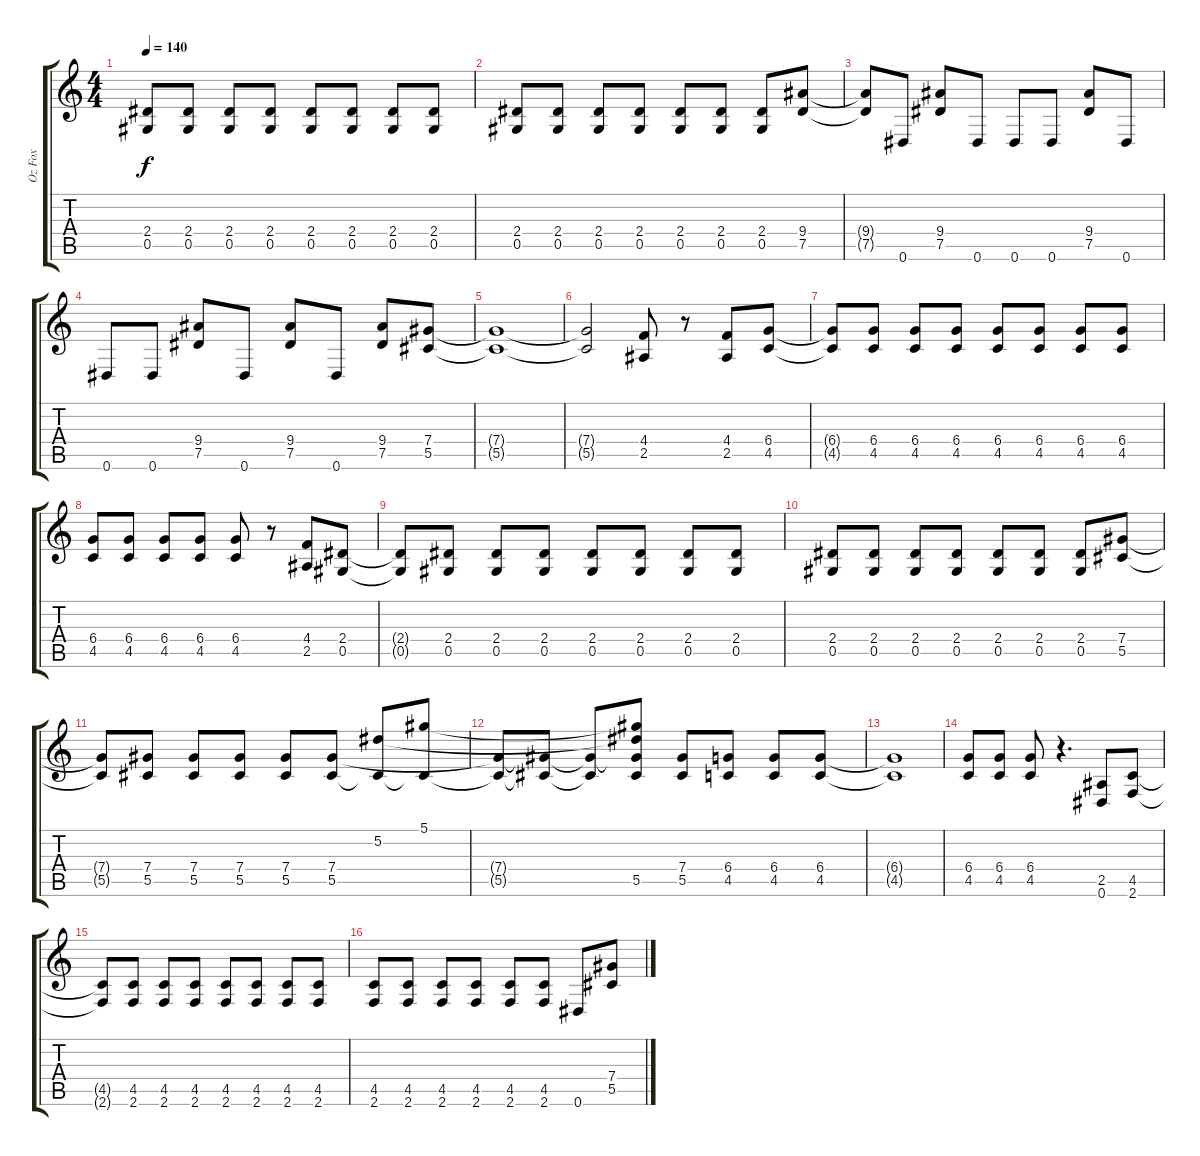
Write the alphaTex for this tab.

\track ("Oz Fox" "Oz Fox") {instrument overdrivenguitar}
\staff {score tabs}
\tuning (Eb4 Bb3 Gb3 Db3 Ab2 Eb2) {hide}
\ts (4 4)
\tempo 140
\clef g2
\ks c
(2.4{t} 0.5{t}).8{dy f} (2.4 0.5).8 (2.4 0.5).8 (2.4 0.5).8 (2.4 0.5).8 (2.4 0.5).8 (2.4 0.5).8 (2.4 0.5).8 |
(2.4 0.5).8 (2.4 0.5).8 (2.4 0.5).8 (2.4 0.5).8 (2.4 0.5).8 (2.4 0.5).8 (2.4 0.5).8 (9.4 7.5).8 |
(9.4{t} 7.5{t}).8 0.6.8 (9.4 7.5).8 0.6.8 0.6.8 0.6.8 (9.4 7.5).8 0.6.8 |
0.6.8 0.6.8 (9.4 7.5).8 0.6.8 (9.4 7.5).8 0.6.8 (9.4 7.5).8 (7.4 5.5).8 |
(7.4{t} 5.5{t}).1 |
(7.4{t} 5.5{t}).2 (4.4 2.5).8 r.8 (4.4 2.5).8 (6.4 4.5).8 |
(6.4{t} 4.5{t}).8 (6.4 4.5).8 (6.4 4.5).8 (6.4 4.5).8 (6.4 4.5).8 (6.4 4.5).8 (6.4 4.5).8 (6.4 4.5).8 |
(6.4 4.5).8 (6.4 4.5).8 (6.4 4.5).8 (6.4 4.5).8 (6.4 4.5).8 r.8 (4.4 2.5).8 (2.4 0.5).8 |
(2.4{t} 0.5{t}).8 (2.4 0.5).8 (2.4 0.5).8 (2.4 0.5).8 (2.4 0.5).8 (2.4 0.5).8 (2.4 0.5).8 (2.4 0.5).8 |
(2.4 0.5).8 (2.4 0.5).8 (2.4 0.5).8 (2.4 0.5).8 (2.4 0.5).8 (2.4 0.5).8 (2.4 0.5).8 (7.4 5.5).8 |
(7.4{t} 5.5{t}).8 (7.4 5.5).8 (7.4 5.5).8 (7.4 5.5).8 (7.4 5.5).8 (7.4 5.5).8 (5.2 5.5{t}).8 (5.1 5.5{t}).8 |
(7.4{t} 5.5{t}).8 (7.4{t} 5.5{t}).8 (7.4{t} 5.5{t}).8 (5.1{t} 5.2{t} 7.4{t} 5.5).8 (7.4 5.5).8 (6.4 4.5).8 (6.4 4.5).8 (6.4 4.5).8 |
(6.4{t} 4.5{t}).1 |
(6.4 4.5).8 (6.4 4.5).8 (6.4 4.5).8 r.4{d} (2.5 0.6).8 (4.5 2.6).8 |
(4.5{t} 2.6{t}).8 (4.5 2.6).8 (4.5 2.6).8 (4.5 2.6).8 (4.5 2.6).8 (4.5 2.6).8 (4.5 2.6).8 (4.5 2.6).8 |
(4.5 2.6).8 (4.5 2.6).8 (4.5 2.6).8 (4.5 2.6).8 (4.5 2.6).8 (4.5 2.6).8 0.6.8 (7.4 5.5).8
